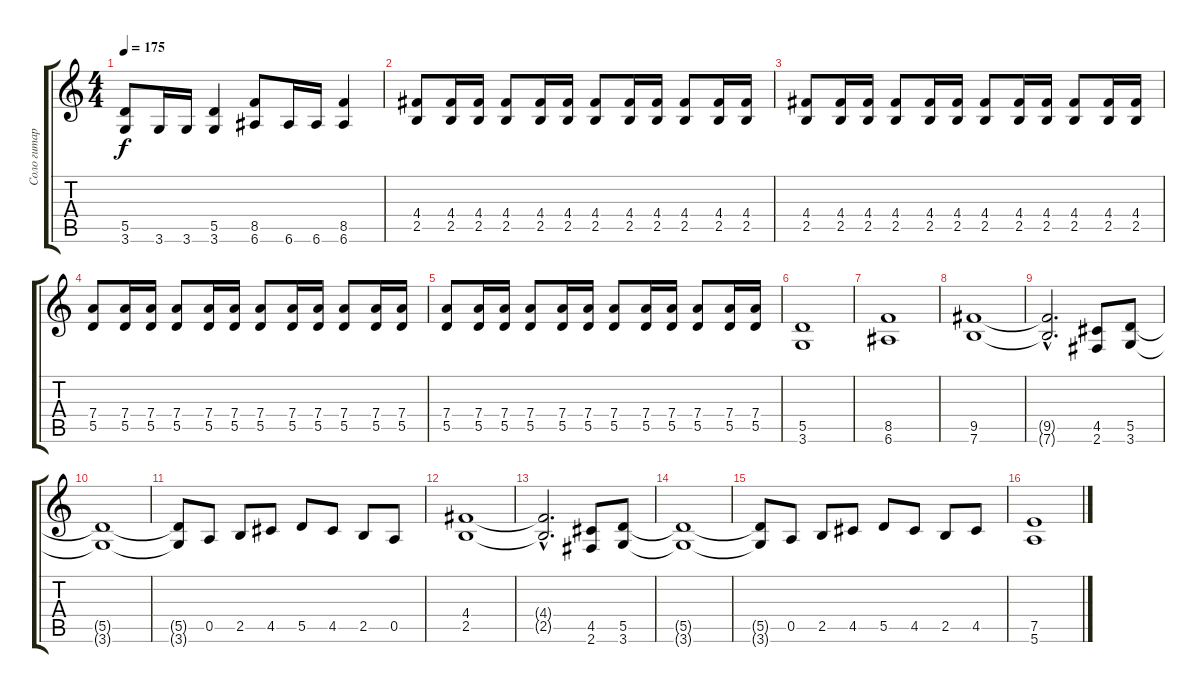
\track ("Соло гитара" "Соло гитар") {instrument distortionguitar}
\staff {score tabs}
\tuning (E4 B3 G3 D3 A2 E2) {hide}
\ts (4 4)
\tempo 175
\clef g2
\ks c
(5.5 3.6).8{dy f} 3.6.16 3.6.16 (5.5 3.6).4 (8.5 6.6).8 6.6.16 6.6.16 (8.5 6.6).4 |
(4.4 2.5).8 (4.4 2.5).16 (4.4 2.5).16 (4.4 2.5).8 (4.4 2.5).16 (4.4 2.5).16 (4.4 2.5).8 (4.4 2.5).16 (4.4 2.5).16 (4.4 2.5).8 (4.4 2.5).16 (4.4 2.5).16 |
(4.4 2.5).8 (4.4 2.5).16 (4.4 2.5).16 (4.4 2.5).8 (4.4 2.5).16 (4.4 2.5).16 (4.4 2.5).8 (4.4 2.5).16 (4.4 2.5).16 (4.4 2.5).8 (4.4 2.5).16 (4.4 2.5).16 |
(7.4 5.5).8 (7.4 5.5).16 (7.4 5.5).16 (7.4 5.5).8 (7.4 5.5).16 (7.4 5.5).16 (7.4 5.5).8 (7.4 5.5).16 (7.4 5.5).16 (7.4 5.5).8 (7.4 5.5).16 (7.4 5.5).16 |
(7.4 5.5).8 (7.4 5.5).16 (7.4 5.5).16 (7.4 5.5).8 (7.4 5.5).16 (7.4 5.5).16 (7.4 5.5).8 (7.4 5.5).16 (7.4 5.5).16 (7.4 5.5).8 (7.4 5.5).16 (7.4 5.5).16 |
(5.5 3.6).1 |
(8.5 6.6).1 |
(9.5 7.6).1 |
(9.5{hac t} 7.6{hac t}).2{d} (4.5 2.6).8 (5.5 3.6).8 |
(5.5{t} 3.6{t}).1 |
(5.5{t} 3.6{t}).8 0.5.8 2.5.8 4.5.8 5.5.8 4.5.8 2.5.8 0.5.8 |
(4.4 2.5).1 |
(4.4{hac t} 2.5{hac t}).2{d} (4.5 2.6).8 (5.5 3.6).8 |
(5.5{t} 3.6{t}).1 |
(5.5{t} 3.6{t}).8 0.5.8 2.5.8 4.5.8 5.5.8 4.5.8 2.5.8 4.5.8 |
(7.5 5.6).1
